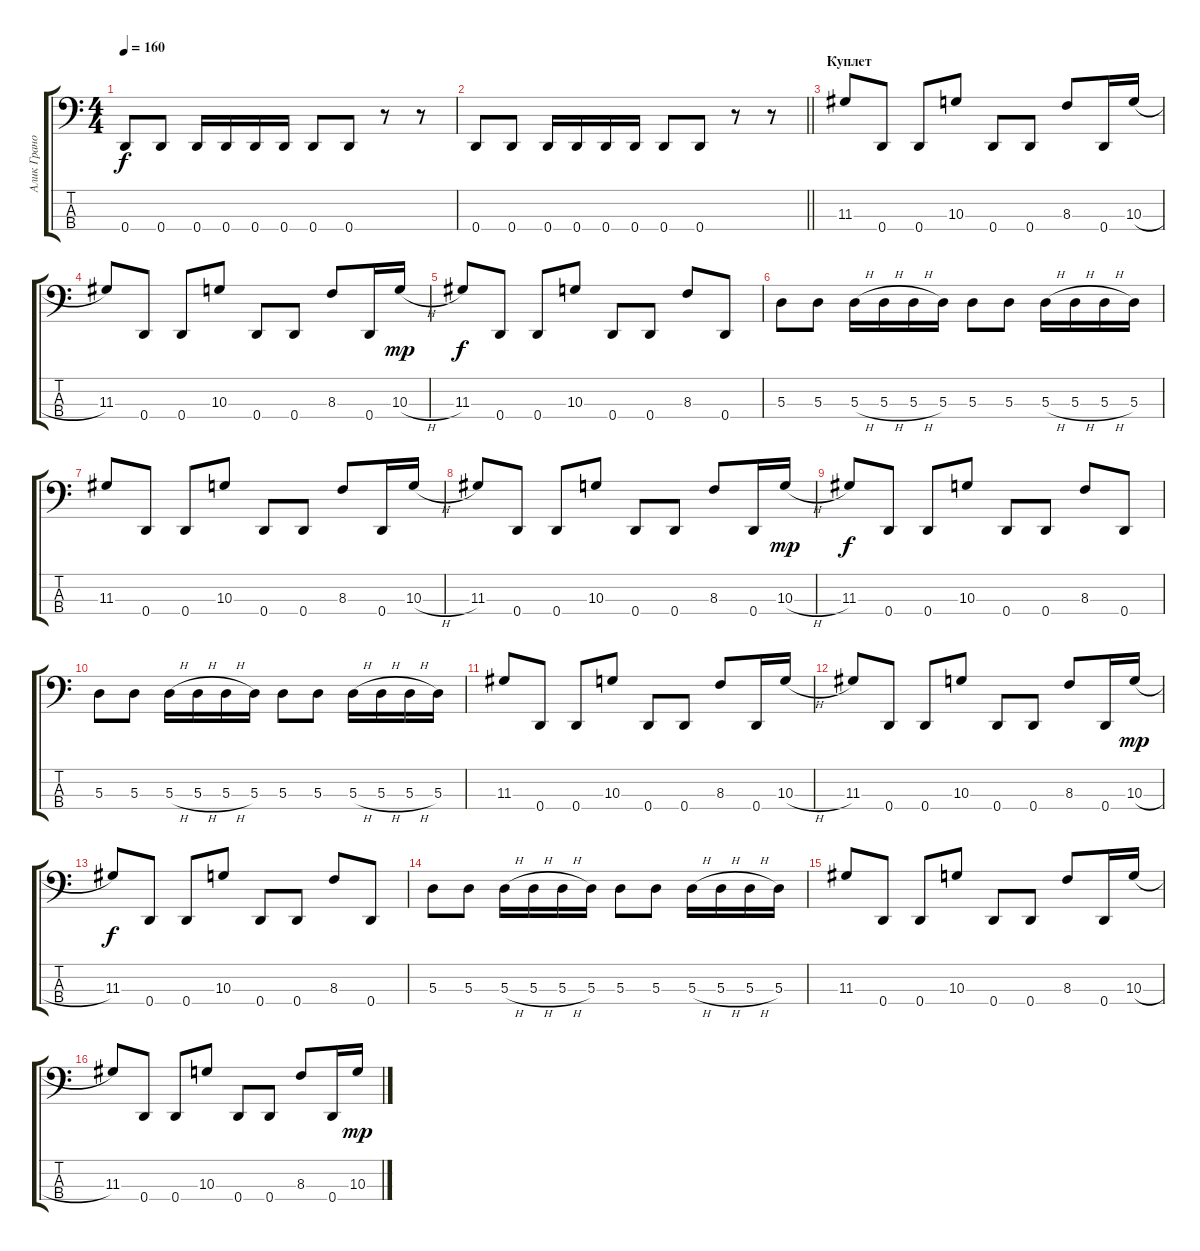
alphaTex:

\track ("Алик Грановский" "Алик Грано") {instrument electricbassfinger}
\staff {score tabs}
\tuning (G2 D2 A1 D1) {hide}
\ts (4 4)
\tempo 160
\clef f4
\ks c
0.4.8{dy f} 0.4.8 0.4.16 0.4.16 0.4.16 0.4.16 0.4.8 0.4.8 r.8 r.8 |
\barLineRight lightlight
0.4.8 0.4.8 0.4.16 0.4.16 0.4.16 0.4.16 0.4.8 0.4.8 r.8 r.8 |
\section ("" "Куплет")
11.3.8 0.4.8 0.4.8 10.3.8 0.4.8 0.4.8 8.3.8 0.4.16 10.3{h}.16 |
11.3.8 0.4.8 0.4.8 10.3.8 0.4.8 0.4.8 8.3.8 0.4.16 10.3{h}.16{dy mp} |
11.3.8{dy f} 0.4.8 0.4.8 10.3.8 0.4.8 0.4.8 8.3.8 0.4.8 |
5.3.8 5.3.8 5.3{h}.16 5.3{h}.16 5.3{h}.16 5.3.16 5.3.8 5.3.8 5.3{h}.16 5.3{h}.16 5.3{h}.16 5.3.16 |
11.3.8 0.4.8 0.4.8 10.3.8 0.4.8 0.4.8 8.3.8 0.4.16 10.3{h}.16 |
11.3.8 0.4.8 0.4.8 10.3.8 0.4.8 0.4.8 8.3.8 0.4.16 10.3{h}.16{dy mp} |
11.3.8{dy f} 0.4.8 0.4.8 10.3.8 0.4.8 0.4.8 8.3.8 0.4.8 |
5.3.8 5.3.8 5.3{h}.16 5.3{h}.16 5.3{h}.16 5.3.16 5.3.8 5.3.8 5.3{h}.16 5.3{h}.16 5.3{h}.16 5.3.16 |
11.3.8 0.4.8 0.4.8 10.3.8 0.4.8 0.4.8 8.3.8 0.4.16 10.3{h}.16 |
11.3.8 0.4.8 0.4.8 10.3.8 0.4.8 0.4.8 8.3.8 0.4.16 10.3{h}.16{dy mp} |
11.3.8{dy f} 0.4.8 0.4.8 10.3.8 0.4.8 0.4.8 8.3.8 0.4.8 |
5.3.8 5.3.8 5.3{h}.16 5.3{h}.16 5.3{h}.16 5.3.16 5.3.8 5.3.8 5.3{h}.16 5.3{h}.16 5.3{h}.16 5.3.16 |
11.3.8 0.4.8 0.4.8 10.3.8 0.4.8 0.4.8 8.3.8 0.4.16 10.3{h}.16 |
11.3.8 0.4.8 0.4.8 10.3.8 0.4.8 0.4.8 8.3.8 0.4.16 10.3{h}.16{dy mp}
